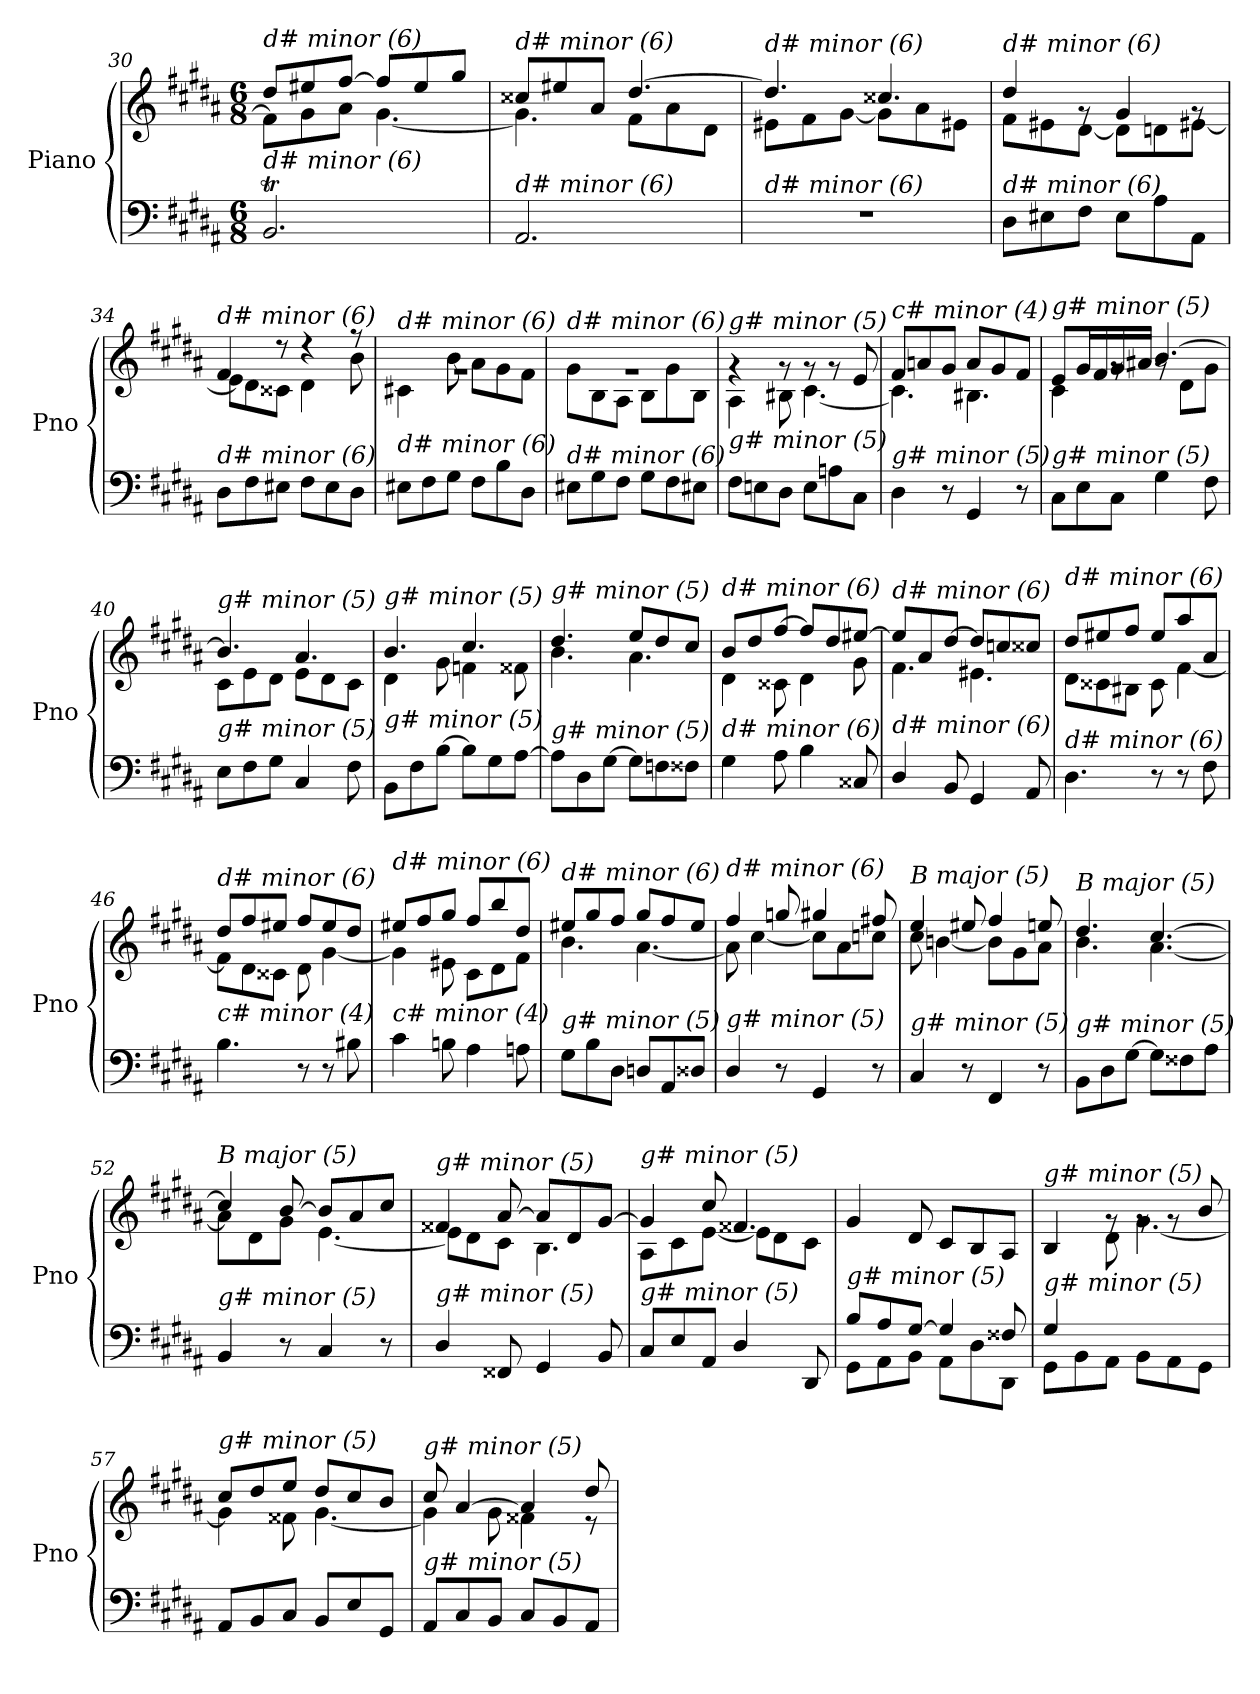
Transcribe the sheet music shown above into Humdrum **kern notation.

**kern	**kern
*part1	*part1
*staff2	*staff1
*I"Piano	*
*I'Pno	*
*clefF4	*clefG2
*k[f#c#g#d#a#]	*k[f#c#g#d#a#]
*M6/8	*M6/8
=30	=30
*	*^
!	!LO:TX:i:t=d# minor (6)	!
!LO:TX:i:t=d# minor (6)	!	!
2.BBT/	8dd#/L	8f#\L]
.	8ee#X/	8g#\
.	[8ff#/J	8a#\J
.	8ff#/L]	[4.g#\
.	8ee#/	.
.	8gg#/J	.
=31	=31	=31
!	!LO:TX:i:t=d# minor (6)	!
!LO:TX:i:t=d# minor (6)	!	!
2.AA#/	8cc##X/L	4.g#\]
.	8ee#X/	.
.	8a#/J	.
.	[4.dd#/	8f#\L
.	.	8a#\
.	.	8d#\J
=32	=32	=32
!	!LO:TX:i:t=d# minor (6)	!
!LO:TX:i:t=d# minor (6)	!	!
2.r	4.dd#/]	8e#X\L
.	.	8f#\
.	.	[8g#\J
.	4.cc##X/	8g#\L]
.	.	8a#\
.	.	8e#X\J
=33	=33	=33
!	!LO:TX:i:t=d# minor (6)	!
!LO:TX:i:t=d# minor (6)	!	!
8D#\L	4dd#/	8f#\L
8E#X\	.	8e#X\
8F#\J	8rg	[8d#\J
8E#\L	4g#/	8d#\L]
8A#\	.	8dni\
8AA#\J	8rg	[8e#X\J
!!LO:LB:g=z	!!
=34	=34	=34
!	!LO:TX:i:t=d# minor (6)	!
!LO:TX:i:t=d# minor (6)	!	!
8D#\L	4f#/	8e#\L]
8F#\	.	8d#\
8E#X\J	8r	8c##Xj\J
8F#\L	4r	4d#\
8E#\	.	.
8D#\J	8r	8b\
=35	=35	=35
!	!LO:TX:i:t=d# minor (6)	!
!LO:TX:i:t=d# minor (6)	!	!
8E#X\L	2.rg	4c#X\
8F#\	.	.
8G#\J	.	8b\
8F#\L	.	8a#\L
8B\	.	8g#\
8D#\J	.	8f#\J
=36	=36	=36
!	!LO:TX:i:t=d# minor (6)	!
!LO:TX:i:t=d# minor (6)	!	!
8E#X\L	2.rg	8g#\L
8G#\	.	8B\
8F#\J	.	8A#\J
8G#\L	.	8B\L
8F#\	.	8g#\
8E#X\J	.	8B\J
=37	=37	=37
!	!LO:TX:i:t=g# minor (5)	!
!LO:TX:i:t=g# minor (5)	!	!
8F#\L	4rg	4A#\
8En\	.	.
8D#\J	8rg	8B#Xj\
8E\L	8rg	[4.c#\
8An\	8rg	.
8C#\J	8e/	.
=38	=38	=38
!	!LO:TX:i:t=c# minor (4)	!
!LO:TX:i:t=g# minor (5)	!	!
4D#\	8f#/L	4.c#\]
.	8an/	.
8r	8g#/J	.
4GG#/	8a/L	4.B#X\
.	8g#/	.
8r	8f#/J	.
=39	=39	=39
!	!LO:TX:i:t=g# minor (5)	!
!LO:TX:i:t=g# minor (5)	!	!
8C#\L	8e/L	4c#\
8E\	16g#/L	.
.	16f#/	.
8C#\J	16g#/	8rg
.	16a#X/JJ	.
4G#\	[4.b/	8rg
.	.	8d#\L
8F#\	.	8g#\J
!!LO:LB:g=z	!!
=40	=40	=40
!	!LO:TX:i:t=g# minor (5)	!
!LO:TX:i:t=g# minor (5)	!	!
8E\L	4.b/]	8c#\L
8F#\	.	8e\
8G#\J	.	8d#\J
4C#/	4.a#/	8e\L
.	.	8d#\
8F#\	.	8c#\J
=41	=41	=41
!	!LO:TX:i:t=g# minor (5)	!
!LO:TX:i:t=g# minor (5)	!	!
8BB\L	4.b/	4d#\
8F#\	.	.
[8B\J	.	8g#\
8B\L]	4.cc#/	4fni\
8G#\	.	.
[8A#\J	.	8f##X\
=42	=42	=42
!	!LO:TX:i:t=g# minor (5)	!
!LO:TX:i:t=g# minor (5)	!	!
8A#\L]	4.dd#/	4.b\
8D#\	.	.
[8G#\J	.	.
8G#\L]	8ee/L	4.a#\
8Fni\	8dd#/	.
8F##X\J	8cc#/J	.
=43	=43	=43
!	!LO:TX:i:t=d# minor (6)	!
!LO:TX:i:t=d# minor (6)	!	!
4G#\	8b/L	4d#\
.	8dd#/	.
8A#\	[8ff#/J	8c##X\
4B\	8ff#/L]	4d#\
.	8dd#/	.
8C##X/	[8ee#X/J	8g#\
=44	=44	=44
!	!LO:TX:i:t=d# minor (6)	!
!LO:TX:i:t=d# minor (6)	!	!
4D#/	8ee#/L]	4.f#\
.	8a#/	.
8BB/	[8dd#/J	.
4GG#/	8dd#/L]	4.e#X\
.	8ccni/	.
8AA#/	8cc##X/J	.
!!LO:LB:g=z	!!
=45	=45	=45
!	!LO:TX:i:t=d# minor (6)	!
!LO:TX:i:t=d# minor (6)	!	!
4.D#\	8dd#/L	8d#\L
.	8ee#X/	8c##X\
.	8ff#/J	8B#X\J
8r	8ee#/L	8c##\
8r	8aa#/	[4f#\
8F#\	8a#/J	.
=46	=46	=46
!	!LO:TX:i:t=d# minor (6)	!
!LO:TX:i:t=c# minor (4)	!	!
4.B\	8dd#/L	8f#\L]
.	8ff#/	8d#\
.	8ee#X/J	8c##X\J
8r	8ff#/L	8d#\
8r	8ee#/	[4g#\
8B#X\	8dd#/J	.
=47	=47	=47
!	!LO:TX:i:t=d# minor (6)	!
!LO:TX:i:t=c# minor (4)	!	!
4c#\	8ee#X/L	4g#\]
.	8ff#/	.
8Bn\	8gg#/J	8e#X\
4A#\	8ff#/L	8c#\L
.	8bb/	8d#\
8An\	8dd#/J	8f#\J
=48	=48	=48
!	!LO:TX:i:t=d# minor (6)	!
!LO:TX:i:t=g# minor (5)	!	!
8G#\L	8ee#X/L	4.b\
8B\	8gg#/	.
8D#\J	8ff#/J	.
8Dni/L	8gg#/L	[4.a#\
8AA#/	8ff#/	.
8D##i/J	8ee#/J	.
=49	=49	=49
!	!LO:TX:i:t=d# minor (6)	!
!LO:TX:i:t=g# minor (5)	!	!
4D#/	4ff#/	8a#\]
.	.	[4cc#\
8r	8ggni/	.
4GG#/	4gg#/	8cc#\L]
.	.	8a#\
8r	8ff#X/	8ccni\J
!!LO:LB:g=z	!!
=50	=50	=50
!	!LO:TX:i:t=B major (5)	!
!LO:TX:i:t=g# minor (5)	!	!
4C#/	4ee/	8cc#\
.	.	[4bn\
8r	8ee#X/	.
4FF#/	4ff#/	8b\L]
.	.	8g#\
8r	8een/	8a#\J
=51	=51	=51
!	!LO:TX:i:t=B major (5)	!
!LO:TX:i:t=g# minor (5)	!	!
8BB\L	4.dd#/	4.b\
8D#\	.	.
[8G#\J	.	.
8G#\L]	[4.cc#/	[4.a#\
8F##X\	.	.
8A#\J	.	.
=52	=52	=52
!	!LO:TX:i:t=B major (5)	!
!LO:TX:i:t=g# minor (5)	!	!
4BB/	4cc#/]	8a#\L]
.	.	8d#\
8r	[8b/	8g#\J
4C#/	8b/L]	[4.e\
.	8a#/	.
8r	8cc#/J	.
=53	=53	=53
!	!LO:TX:i:t=g# minor (5)	!
!LO:TX:i:t=g# minor (5)	!	!
4D#/	4f##X/	8e\L]
.	.	8d#\
8FF##X/	[8a#/	8c#\J
4GG#/	8a#/L]	4.B\
.	8d#/	.
8BB/	[8g#/J	.
=54	=54	=54
!	!LO:TX:i:t=g# minor (5)	!
!LO:TX:i:t=g# minor (5)	!	!
8C#/L	4g#/]	8A#\L
8E/	.	8c#\
8AA#/J	8cc#/	[8e\J
4D#/	4.f##X/	8e\L]
.	.	8d#\
8DD#/	.	8c#\J
!!LO:LB:g=z
=55	=55	=55
*^	*	*
!	!	!LO:TX:i:t=g# minor (5)	!
!LO:TX:i:t=g# minor (5)	!	!	!
*	*	*v	*v
8B/L	8GG#\L	4g#/
8A#/	8AA#\	.
[8G#/J	8BB\J	8d#/
4G#/]	8AA#\L	8c#/L
.	8D#\	8B/
8F##X/	8DD#\J	8A#/J
=56	=56	=56
*	*	*^
!	!	!LO:TX:i:t=g# minor (5)	!
!LO:TX:i:t=g# minor (5)	!	!	!
4G#/	8GG#\L	4B/	4ryy
.	8BB\	.	.
2ryy	8AA#\J	8rg	8d#\
.	8BB\L	8rg	[4.g#\
.	8AA#\	8rg	.
.	8GG#\J	8b/	.
=57	=57	=57	=57
!	!	!LO:TX:i:t=g# minor (5)	!
!LO:TX:i:t=g# minor (5)	!	!	!
*v	*v	*	*
8AA#/L	8cc#/L	4g#\]
8BB/	8dd#/	.
8C#/J	8ee/J	8f##X\
8BB/L	8dd#/L	[4.g#\
8E/	8cc#/	.
8GG#/J	8b/J	.
=58	=58	=58
!	!LO:TX:i:t=g# minor (5)	!
!LO:TX:i:t=g# minor (5)	!	!
8AA#/L	8cc#/	4g#\]
8C#/	[4a#/	.
8BB/J	.	8g#\
8C#/L	4a#/]	4f##X\
8BB/	.	.
8AA#/J	8dd#/	8r
*	*v	*v
=	=
*-	*-
